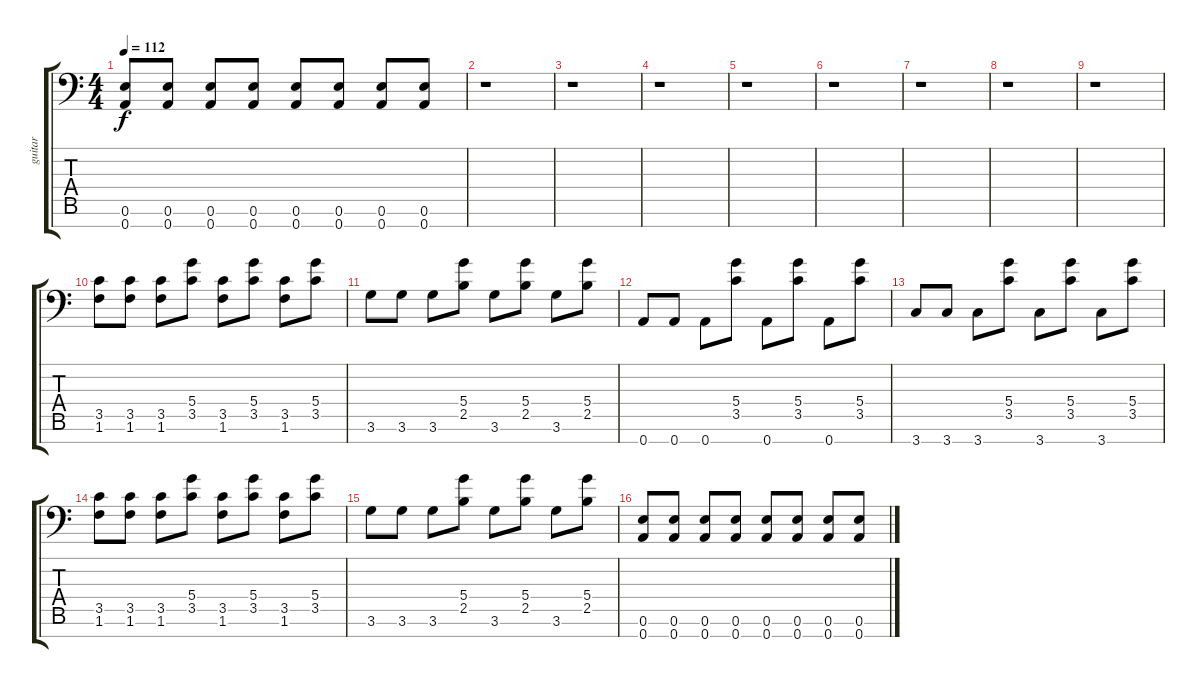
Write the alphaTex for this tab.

\track ("guitar" "guitar") {instrument distortionguitar}
\staff {score tabs}
\tuning (E4 B3 G3 D3 A2 E2 A1) {hide}
\ts (4 4)
\tempo 112
\clef f4
\ks c
(0.6 0.7).8{dy f} (0.6 0.7).8 (0.6 0.7).8 (0.6 0.7).8 (0.6 0.7).8 (0.6 0.7).8 (0.6 0.7).8 (0.6 0.7).8 |
r.1 |
r.1 |
r.1 |
r.1 |
r.1 |
r.1 |
r.1 |
r.1 |
(3.5 1.6).8 (3.5 1.6).8 (3.5 1.6).8 (5.4 3.5).8 (3.5 1.6).8 (5.4 3.5).8 (3.5 1.6).8 (5.4 3.5).8 |
3.6.8 3.6.8 3.6.8 (5.4 2.5).8 3.6.8 (5.4 2.5).8 3.6.8 (5.4 2.5).8 |
0.7.8 0.7.8 0.7.8 (5.4 3.5).8 0.7.8 (5.4 3.5).8 0.7.8 (5.4 3.5).8 |
3.7.8 3.7.8 3.7.8 (5.4 3.5).8 3.7.8 (5.4 3.5).8 3.7.8 (5.4 3.5).8 |
(3.5 1.6).8 (3.5 1.6).8 (3.5 1.6).8 (5.4 3.5).8 (3.5 1.6).8 (5.4 3.5).8 (3.5 1.6).8 (5.4 3.5).8 |
3.6.8 3.6.8 3.6.8 (5.4 2.5).8 3.6.8 (5.4 2.5).8 3.6.8 (5.4 2.5).8 |
(0.6 0.7).8 (0.6 0.7).8 (0.6 0.7).8 (0.6 0.7).8 (0.6 0.7).8 (0.6 0.7).8 (0.6 0.7).8 (0.6 0.7).8
